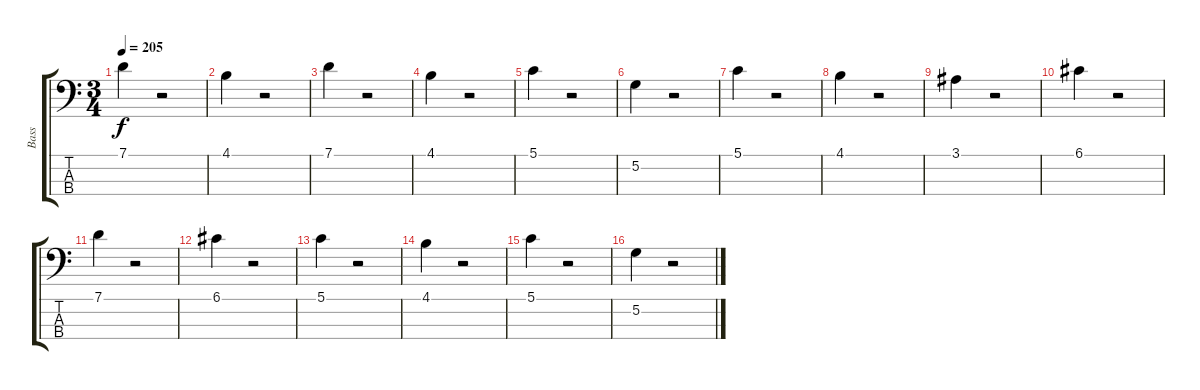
\track ("Bass" "Bass") {instrument electricbassfinger}
\staff {score tabs}
\tuning (G2 D2 A1 E1) {hide}
\ts (3 4)
\tempo 205
\clef f4
\ks c
7.1.4{dy f} r.2 |
4.1.4 r.2 |
7.1.4 r.2 |
4.1.4 r.2 |
5.1.4 r.2 |
5.2.4 r.2 |
5.1.4 r.2 |
4.1.4 r.2 |
3.1.4 r.2 |
6.1.4 r.2 |
7.1.4 r.2 |
6.1.4 r.2 |
5.1.4 r.2 |
4.1.4 r.2 |
5.1.4 r.2 |
5.2.4 r.2
